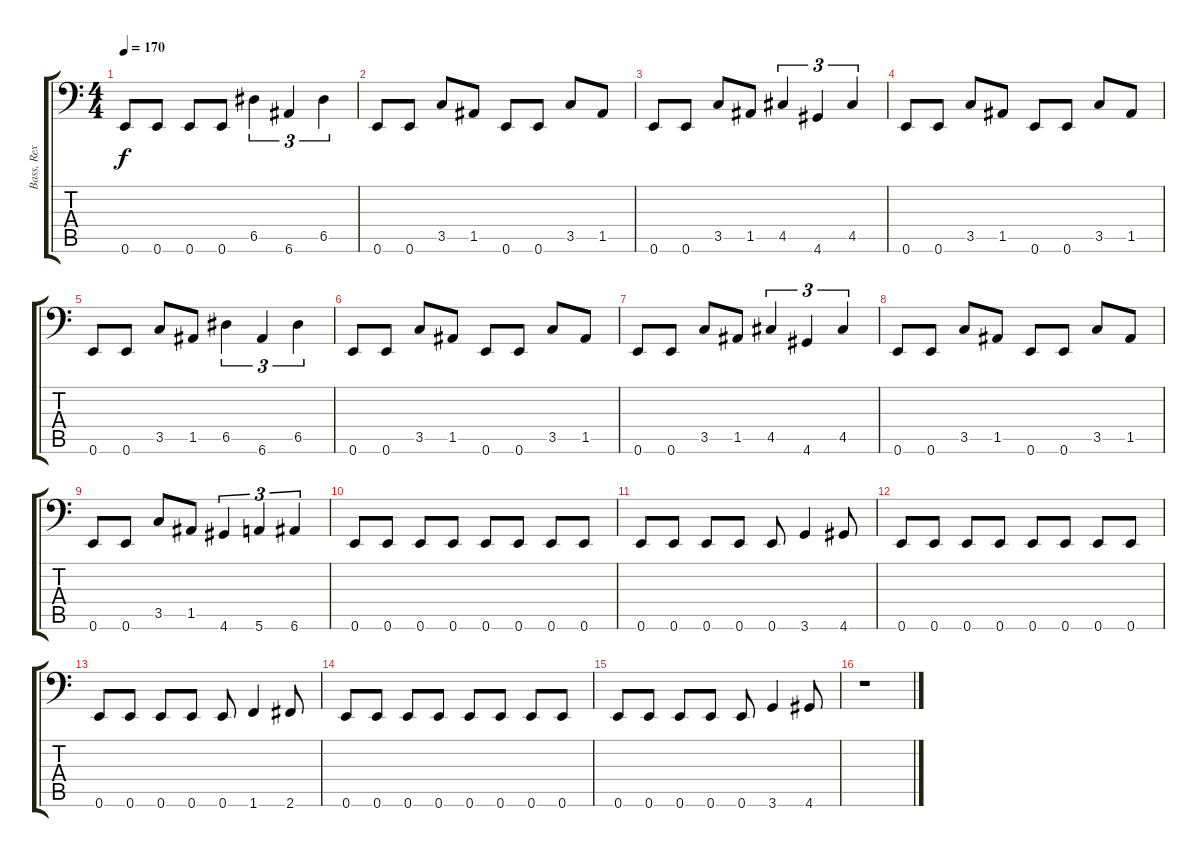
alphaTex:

\track ("Bass, Rex" "Bass, Rex") {instrument electricbasspick}
\staff {score tabs}
\tuning (E3 B2 G2 D2 A1 E1) {hide}
\ts (4 4)
\tempo 170
\clef f4
\ks c
0.6.8{dy f} 0.6.8 0.6.8 0.6.8 6.5.4{tu (3 2)} 6.6.4{tu (3 2)} 6.5.4{tu (3 2)} |
0.6.8 0.6.8 3.5.8 1.5.8 0.6.8 0.6.8 3.5.8 1.5.8 |
0.6.8 0.6.8 3.5.8 1.5.8 4.5.4{tu (3 2)} 4.6.4{tu (3 2)} 4.5.4{tu (3 2)} |
0.6.8 0.6.8 3.5.8 1.5.8 0.6.8 0.6.8 3.5.8 1.5.8 |
0.6.8 0.6.8 3.5.8 1.5.8 6.5.4{tu (3 2)} 6.6.4{tu (3 2)} 6.5.4{tu (3 2)} |
0.6.8 0.6.8 3.5.8 1.5.8 0.6.8 0.6.8 3.5.8 1.5.8 |
0.6.8 0.6.8 3.5.8 1.5.8 4.5.4{tu (3 2)} 4.6.4{tu (3 2)} 4.5.4{tu (3 2)} |
0.6.8 0.6.8 3.5.8 1.5.8 0.6.8 0.6.8 3.5.8 1.5.8 |
0.6.8 0.6.8 3.5.8 1.5.8 4.6.4{tu (3 2)} 5.6.4{tu (3 2)} 6.6.4{tu (3 2)} |
0.6.8 0.6.8 0.6.8 0.6.8 0.6.8 0.6.8 0.6.8 0.6.8 |
0.6.8 0.6.8 0.6.8 0.6.8 0.6.8 3.6.4 4.6.8 |
0.6.8 0.6.8 0.6.8 0.6.8 0.6.8 0.6.8 0.6.8 0.6.8 |
0.6.8 0.6.8 0.6.8 0.6.8 0.6.8 1.6.4 2.6.8 |
0.6.8 0.6.8 0.6.8 0.6.8 0.6.8 0.6.8 0.6.8 0.6.8 |
0.6.8 0.6.8 0.6.8 0.6.8 0.6.8 3.6.4 4.6.8 |
r.1
